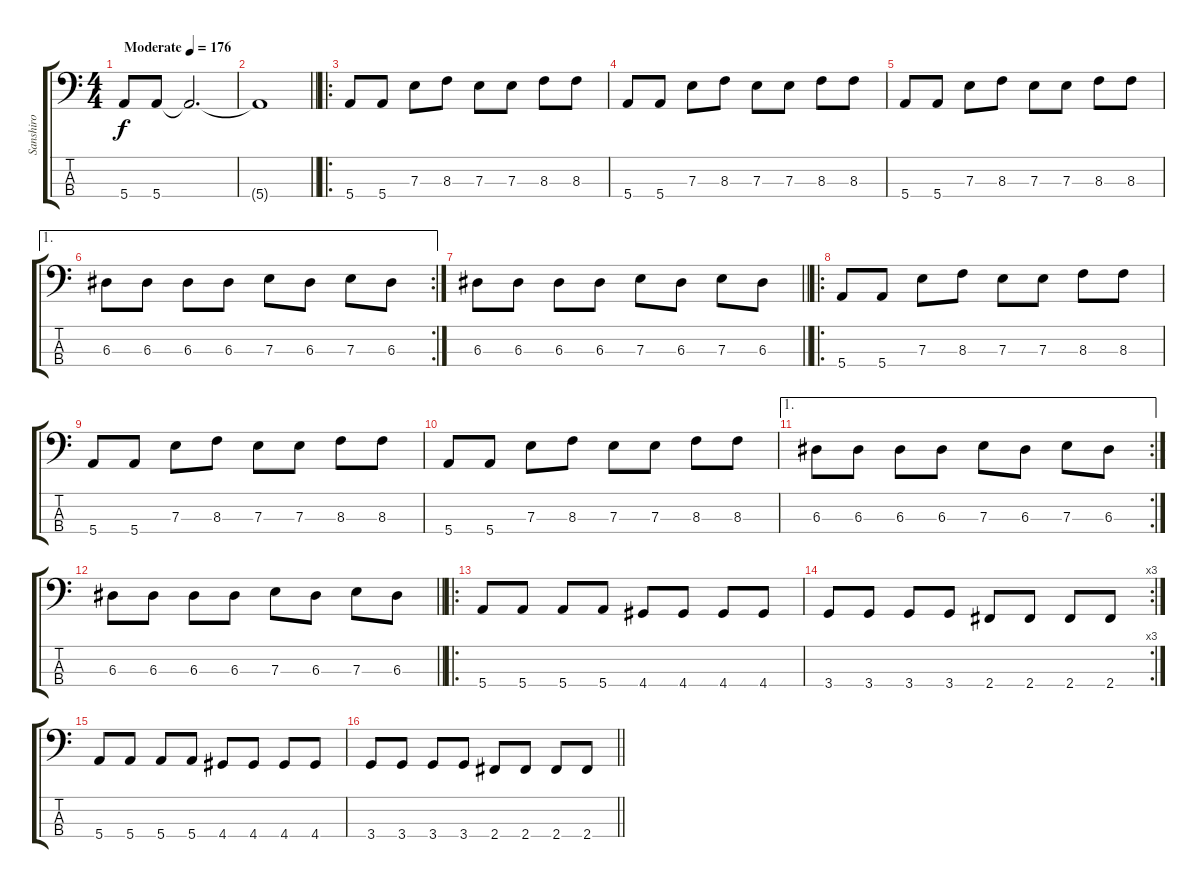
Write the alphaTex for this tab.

\track ("Sanshiro" "Sanshiro") {instrument electricbasspick}
\staff {score tabs}
\tuning (G2 D2 A1 E1) {hide}
\ts (4 4)
\tempo (176 "Moderate")
\clef f4
\ks c
5.4.8{dy f instrument electricbasspick} 5.4.8 5.4{t}.2{d} |
\barLineRight lightlight
5.4{t}.1 |
\ro
\section ("" "")
5.4.8 5.4.8 7.3.8 8.3.8 7.3.8 7.3.8 8.3.8 8.3.8 |
5.4.8 5.4.8 7.3.8 8.3.8 7.3.8 7.3.8 8.3.8 8.3.8 |
5.4.8 5.4.8 7.3.8 8.3.8 7.3.8 7.3.8 8.3.8 8.3.8 |
\ae 1
\rc 2
6.3.8 6.3.8 6.3.8 6.3.8 7.3.8 6.3.8 7.3.8 6.3.8 |
\barLineRight lightlight
6.3.8 6.3.8 6.3.8 6.3.8 7.3.8 6.3.8 7.3.8 6.3.8 |
\ro
\section ("" "")
5.4.8 5.4.8 7.3.8 8.3.8 7.3.8 7.3.8 8.3.8 8.3.8 |
5.4.8 5.4.8 7.3.8 8.3.8 7.3.8 7.3.8 8.3.8 8.3.8 |
5.4.8 5.4.8 7.3.8 8.3.8 7.3.8 7.3.8 8.3.8 8.3.8 |
\ae 1
\rc 2
6.3.8 6.3.8 6.3.8 6.3.8 7.3.8 6.3.8 7.3.8 6.3.8 |
\barLineRight lightlight
6.3.8 6.3.8 6.3.8 6.3.8 7.3.8 6.3.8 7.3.8 6.3.8 |
\ro
\section ("" "")
5.4.8 5.4.8 5.4.8 5.4.8 4.4.8 4.4.8 4.4.8 4.4.8 |
\rc 3
3.4.8 3.4.8 3.4.8 3.4.8 2.4.8 2.4.8 2.4.8 2.4.8 |
5.4.8 5.4.8 5.4.8 5.4.8 4.4.8 4.4.8 4.4.8 4.4.8 |
\barLineRight lightlight
3.4.8 3.4.8 3.4.8 3.4.8 2.4.8 2.4.8 2.4.8 2.4.8
